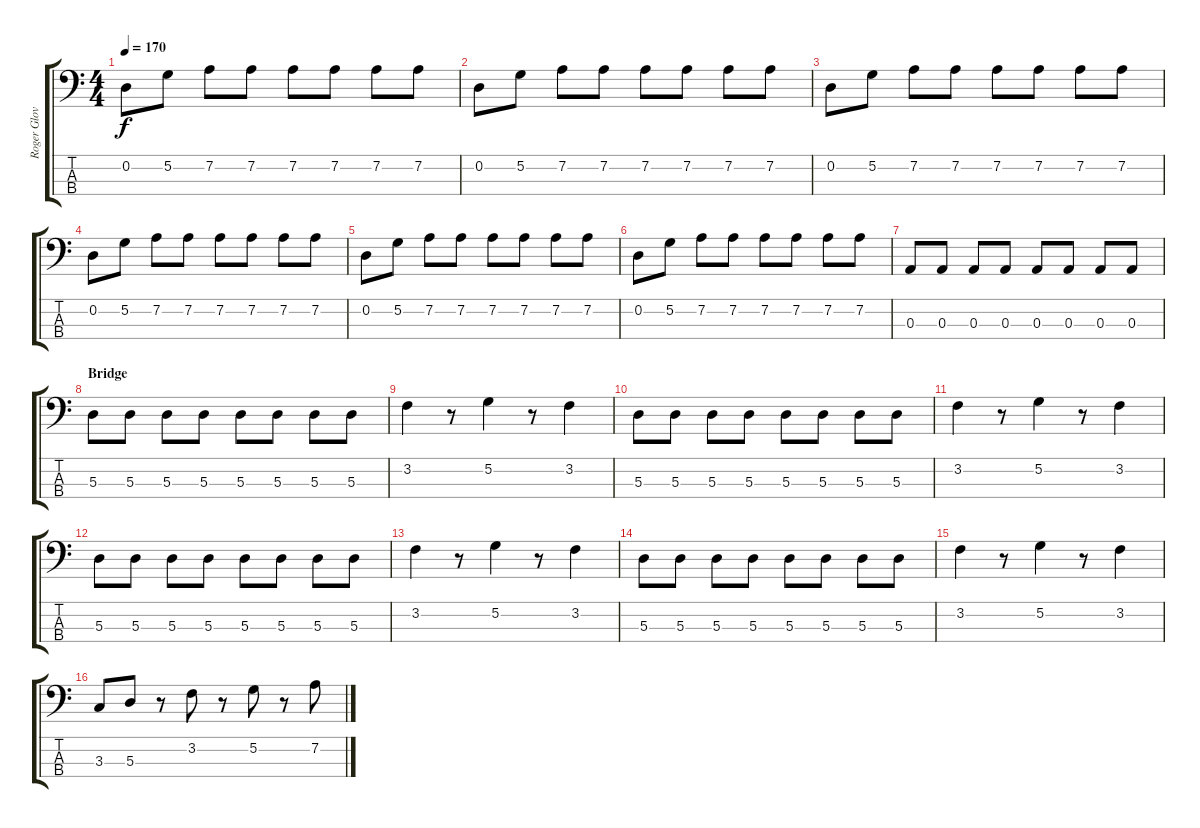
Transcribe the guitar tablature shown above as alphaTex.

\track ("Roger Glover" "Roger Glov") {instrument electricbassfinger}
\staff {score tabs}
\tuning (G2 D2 A1 E1) {hide}
\ts (4 4)
\tempo 170
\clef f4
\ks c
0.2.8{dy f} 5.2.8 7.2.8 7.2.8 7.2.8 7.2.8 7.2.8 7.2.8 |
0.2.8 5.2.8 7.2.8 7.2.8 7.2.8 7.2.8 7.2.8 7.2.8 |
0.2.8 5.2.8 7.2.8 7.2.8 7.2.8 7.2.8 7.2.8 7.2.8 |
0.2.8 5.2.8 7.2.8 7.2.8 7.2.8 7.2.8 7.2.8 7.2.8 |
0.2.8 5.2.8 7.2.8 7.2.8 7.2.8 7.2.8 7.2.8 7.2.8 |
0.2.8 5.2.8 7.2.8 7.2.8 7.2.8 7.2.8 7.2.8 7.2.8 |
0.3.8 0.3.8 0.3.8 0.3.8 0.3.8 0.3.8 0.3.8 0.3.8 |
\section ("" "Bridge")
5.3.8 5.3.8 5.3.8 5.3.8 5.3.8 5.3.8 5.3.8 5.3.8 |
3.2.4 r.8 5.2.4 r.8 3.2.4 |
5.3.8 5.3.8 5.3.8 5.3.8 5.3.8 5.3.8 5.3.8 5.3.8 |
3.2.4 r.8 5.2.4 r.8 3.2.4 |
5.3.8 5.3.8 5.3.8 5.3.8 5.3.8 5.3.8 5.3.8 5.3.8 |
3.2.4 r.8 5.2.4 r.8 3.2.4 |
5.3.8 5.3.8 5.3.8 5.3.8 5.3.8 5.3.8 5.3.8 5.3.8 |
3.2.4 r.8 5.2.4 r.8 3.2.4 |
3.3.8 5.3.8 r.8 3.2.8 r.8 5.2.8 r.8 7.2.8
